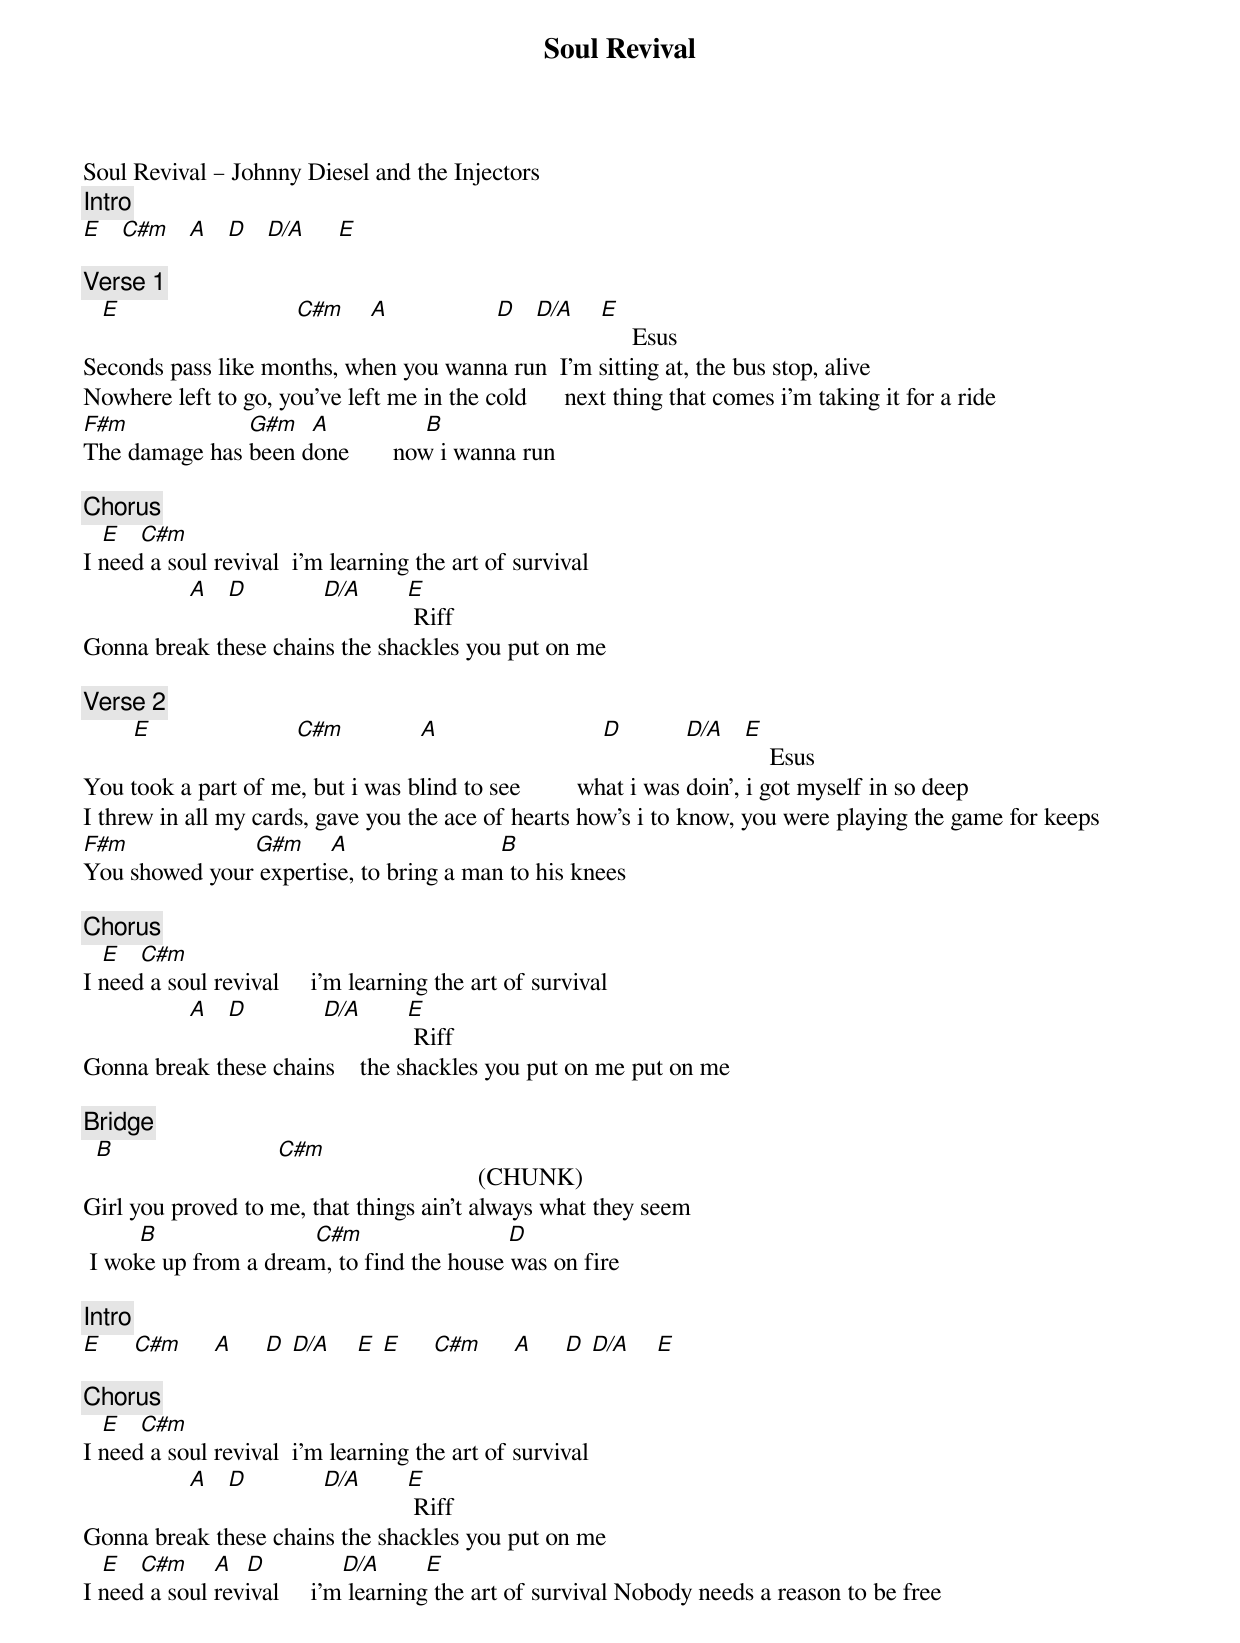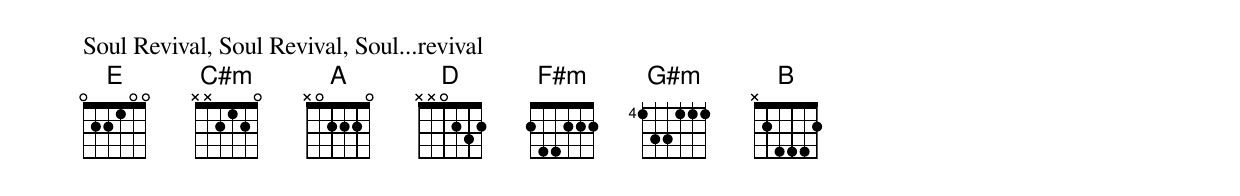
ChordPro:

{title: Soul Revival}
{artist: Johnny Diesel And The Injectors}
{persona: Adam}
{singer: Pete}
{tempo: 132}
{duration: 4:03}
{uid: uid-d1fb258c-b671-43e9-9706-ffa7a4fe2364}
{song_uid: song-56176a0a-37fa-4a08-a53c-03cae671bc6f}



Soul Revival – Johnny Diesel and the Injectors
{comment: Intro}
[E]   [C#m]   [A]   [D]   [D/A]     [E]

{comment: Verse 1}
   [E]                         			[C#m]				[A]                 [D]   [D/A]   	[E]     Esus
Seconds pass like months, when you wanna run  I'm sitting at, the bus stop, alive
Nowhere left to go, you've left me in the cold      next thing that comes i'm taking it for a ride
[F#m]                 		[G#m] 	[A]              	[B]
The damage has been done       now i wanna run

{comment: Chorus}
  	[E]			[C#m]
I need a soul revival  i'm learning the art of survival
                 [A]			[D]            [D/A]       [E]	Riff
Gonna break these chains the shackles you put on me

{comment: Verse 2}
        [E]                      	[C#m]         			[A]                   	      [D]          [D/A]   [E]    Esus
You took a part of me, but i was blind to see         what i was doin', i got myself in so deep
I threw in all my cards, gave you the ace of hearts how's i to know, you were playing the game for keeps
[F#m]                  		[G#m]    [A]                      		[B]
You showed your expertise, to bring a man to his knees

{comment: Chorus}
  	[E]			[C#m]
I need a soul revival     i'm learning the art of survival
                 [A]			[D]            [D/A]       [E]	Riff
Gonna break these chains    the shackles you put on me put on me

{comment: Bridge}
  [B]                      				[C#m]                                (CHUNK)
Girl you proved to me, that things ain't always what they seem
         [B]                      			[C#m]                       [D]
 I woke up from a dream, to find the house was on fire

{comment: Intro}
[E]     [C#m]     [A]     [D] [D/A]    [E]	[E]     [C#m]     [A]     [D] [D/A]    [E]

{comment: Chorus}
  	[E]			[C#m]
I need a soul revival  i'm learning the art of survival
                 [A]			[D]            [D/A]       [E]	Riff
Gonna break these chains the shackles you put on me
  	[E]			[C#m]				[A]		[D]            [D/A]       [E]
I need a soul revival     i'm learning the art of survival	Nobody needs a reason to be free

Soul Revival, Soul Revival, Soul...revival
